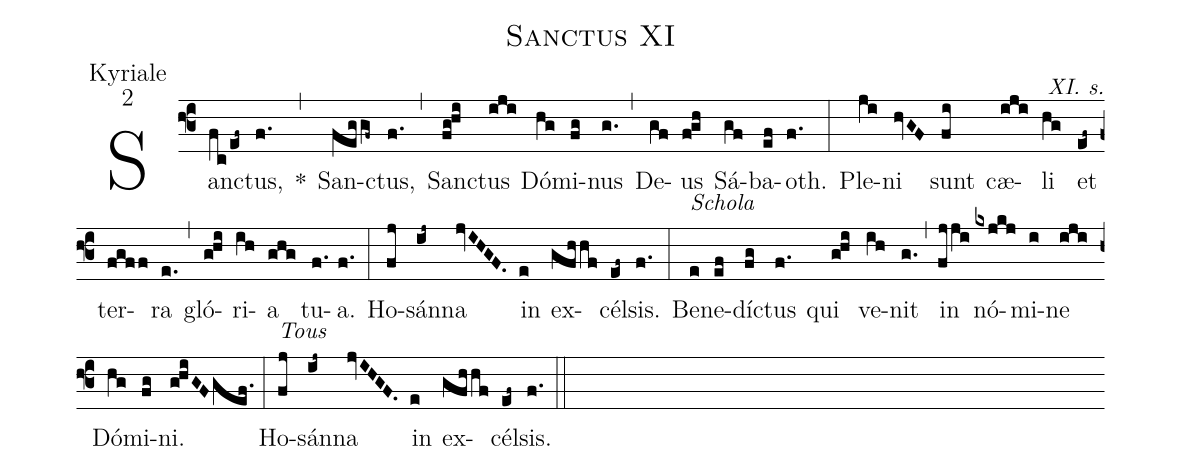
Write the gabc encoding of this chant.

name:Sanctus XI;
office-part:Kyriale;
mode:2;
commentary:XI. s.;
%%
(f3) San(fc/ef~)ctus,(f.) *(,) San(feg/gf~)ctus,(f.) (,) San(fg!hi)ctus(iji) Dó(hg)mi(fg)nus(g.) (,) De(gf)us(f!gh) Sá(gf)ba(ef)oth.(f.) (:) Ple(ji)ni(hvGF) sunt(fi) cæ(iji)li(hg) et(ef~) ter(fgff)ra(e.) (,) gló(g!hi)ri(ih)a(ghg) tu(f.)a.(f.) (:) Ho(fj)sán(ij~)na(jvIHGF.) in(e) ex(gfhhf)cél(ef~)sis.(f.) (:) <alt>Schola</alt>Be(e)ne(ef)dí(fg)ctus(f.) qui(g!hi) ve(i[oh:h]h)nit(g.) (,) in(fjji) nó(kxjkj)mi(i)ne(iji) Dó(hg)mi(fg)ni.(g!hiGFgef.) (:) <alt>Tous</alt>Ho(fj)sán(ij~)na(jvIHGF.) in(e) ex(gfhhf)cél(ef~)sis.(f.) (::)
